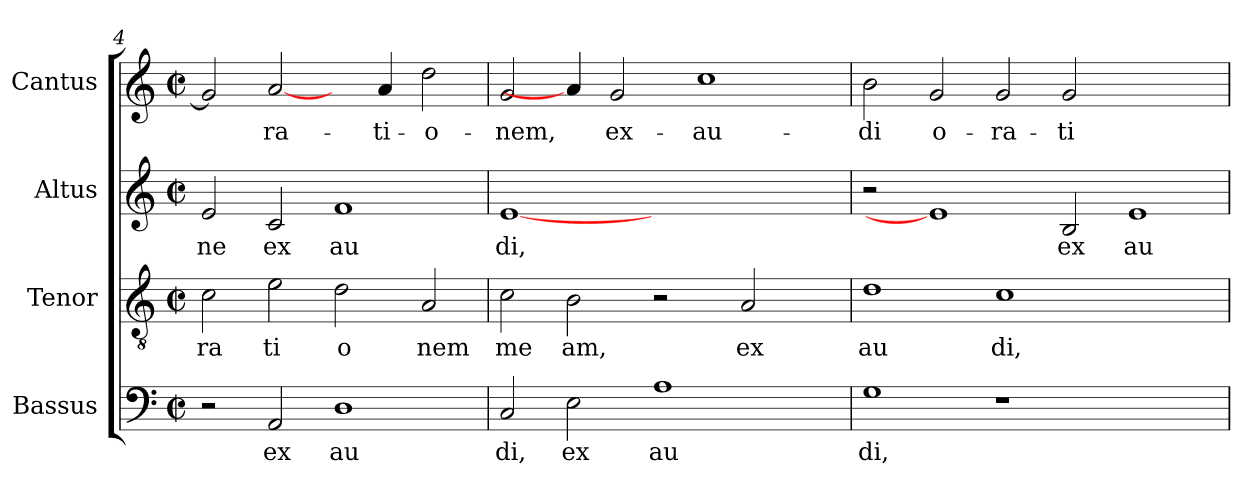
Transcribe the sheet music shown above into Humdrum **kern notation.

**kern	**text	**kern	**text	**kern	**text	**kern	**text
*part4	*part4	*part3	*part3	*part2	*part2	*part1	*part1
*staff4	*staff4	*staff3	*staff3	*staff2	*staff2	*staff1	*staff1
*I"Bassus	*	*I"Tenor	*	*I"Altus	*	*I"Cantus	*
*clefF4	*	*clefGv2	*	*clefG2	*	*clefG2	*
*M2/2	*	*M2/2	*	*M2/2	*	*M2/2	*
*met(c|)	*	*met(c|)	*	*met(c|)	*	*met(c|)	*
=4	=4	=4	=4	=4	=4	=4	=4
!	!	!	!LO:LY:b:cj	!	!LO:LY:b:cj	!	!
2r	.	2c\	ra	2e/	ne	2g/]	.
!	!LO:LY:b:cj	!	!LO:LY:b:cj	!	!LO:LY:b:cj	!	!LO:LY:b:cj
2AA/	ex	2e\	ti	2c/	ex	[2a/	-ra-
!	!LO:LY:b:cj	!	!LO:LY:b:cj	!	!LO:LY:b:cj	!	!
1D	au	2d\	o	1f	au	4ryy	.
!	!	!	!	!	!	!	!LO:LY:b:cj
.	.	.	.	.	.	4a/	-ti-
!	!	!	!LO:LY:b:cj	!	!	!	!LO:LY:b:cj
.	.	2A/	nem	.	.	2dd\	-o-
=5	=5	=5	=5	=5	=5	=5	=5
!	!LO:LY:b:cj	!	!LO:LY:b:cj	!	!LO:LY:b:cj	!	!LO:LY:b:cj
2C/	di,	2c\	me	[1e	di,	2g/	-nem,
!	!LO:LY:b:cj	!	!LO:LY:b:cj	!	!	!	!
2E\	ex	2B\	am,	.	.	4a/]	.
!	!	!	!	!	!	!	!LO:LY:b:cj
.	.	.	.	.	.	2g/	ex-
!	!LO:LY:b:cj	!	!	!	!	!	!
1A	au	2r	.	1ryy	.	.	.
!	!	!	!	!	!	!	!LO:LY:b:cj
.	.	.	.	.	.	1cc	-au-
!	!	!	!LO:LY:b:cj	!	!	!	!
.	.	2A/	ex	.	.	.	.
4ryy	.	4ryy	.	4ryy	.	.	.
=6	=6	=6	=6	=6	=6	=6	=6
!	!LO:LY:b:cj	!	!LO:LY:b:cj	!	!	!	!LO:LY:b:cj
1G	di,	1d	au	2r	.	2b\	-di
!	!	!	!	!	!	!	!LO:LY:b:cj
.	.	.	.	1e]	.	2g/	o-
!	!	!	!LO:LY:b:cj	!	!	!	!LO:LY:b:cj
1r	.	1c	di,	.	.	2g/	-ra-
!	!	!	!	!	!LO:LY:b:cj	!	!LO:LY:b:cj
.	.	.	.	2B/	ex	2g/	-ti-
!	!	!	!	!	!LO:LY:b:cj	!	!
1ryy	.	1ryy	.	1e	au	1ryy	.
=	=	=	=	=	=	=	=
*-	*-	*-	*-	*-	*-	*-	*-
